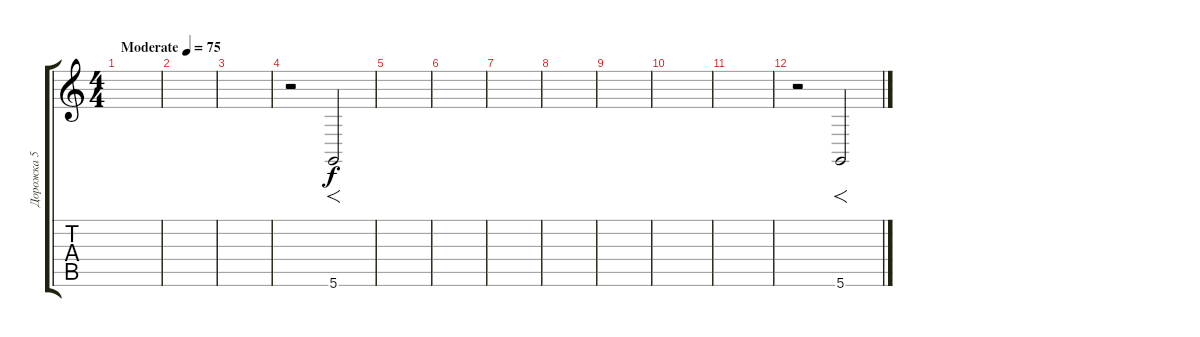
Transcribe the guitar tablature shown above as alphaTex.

\track ("Дорожка 5" "Дорожка 5") {instrument seashore}
\staff {score tabs}
\tuning (E4 B3 G3 D3 A2 D2) {hide}
\ts (4 4)
\tempo (75 "Moderate")
\clef g2
\ks c
|
|
|
r.2 5.6.2{f} |
|
|
|
|
|
|
|
r.2 5.6.2{f}
